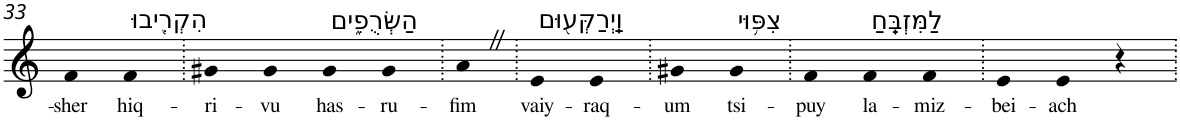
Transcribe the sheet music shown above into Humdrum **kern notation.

**kern	**text
*part1	*part1
*staff1	*staff1
*I"Piano	*
*I'Pno	*
!!LO:PB:g=z
*clefG2	*
*k[]	*
=33	=33
!	!LO:LY:b
4f	-sher
!LO:TX:a:t=הִקְרִ֖יבוּ	!
!	!LO:LY:b
4f	hiq-
=34.	=34.
!	!LO:LY:b
4g#X	-ri-
!	!LO:LY:b
4g#	-vu
!LO:TX:a:t=הַשְּׂרֻפִ֑ים	!
!	!LO:LY:b
4g#	has-
!	!LO:LY:b
4g#	-ru-
=35.	=35.
!	!LO:LY:b
4aZ	-fim
=36.	=36.
!LO:TX:a:t=וַֽיְרַקְּע֖וּם	!
!	!LO:LY:b
4e	vaiy-
!	!LO:LY:b
4e	-raq-
=37.	=37.
!	!LO:LY:b
4g#X	-um
!LO:TX:a:t=צִפּ֥וּי	!
!	!LO:LY:b
4g#	tsi-
=38.	=38.
!	!LO:LY:b
4f	-puy
!LO:TX:a:t=לַמִּזְבֵּֽחַ	!
!	!LO:LY:b
4f	la-
!	!LO:LY:b
4f	-miz-
=39.	=39.
!	!LO:LY:b
4e	-bei-
!	!LO:LY:b
4e	-ach
4r	.
=.	=.
*-	*-
